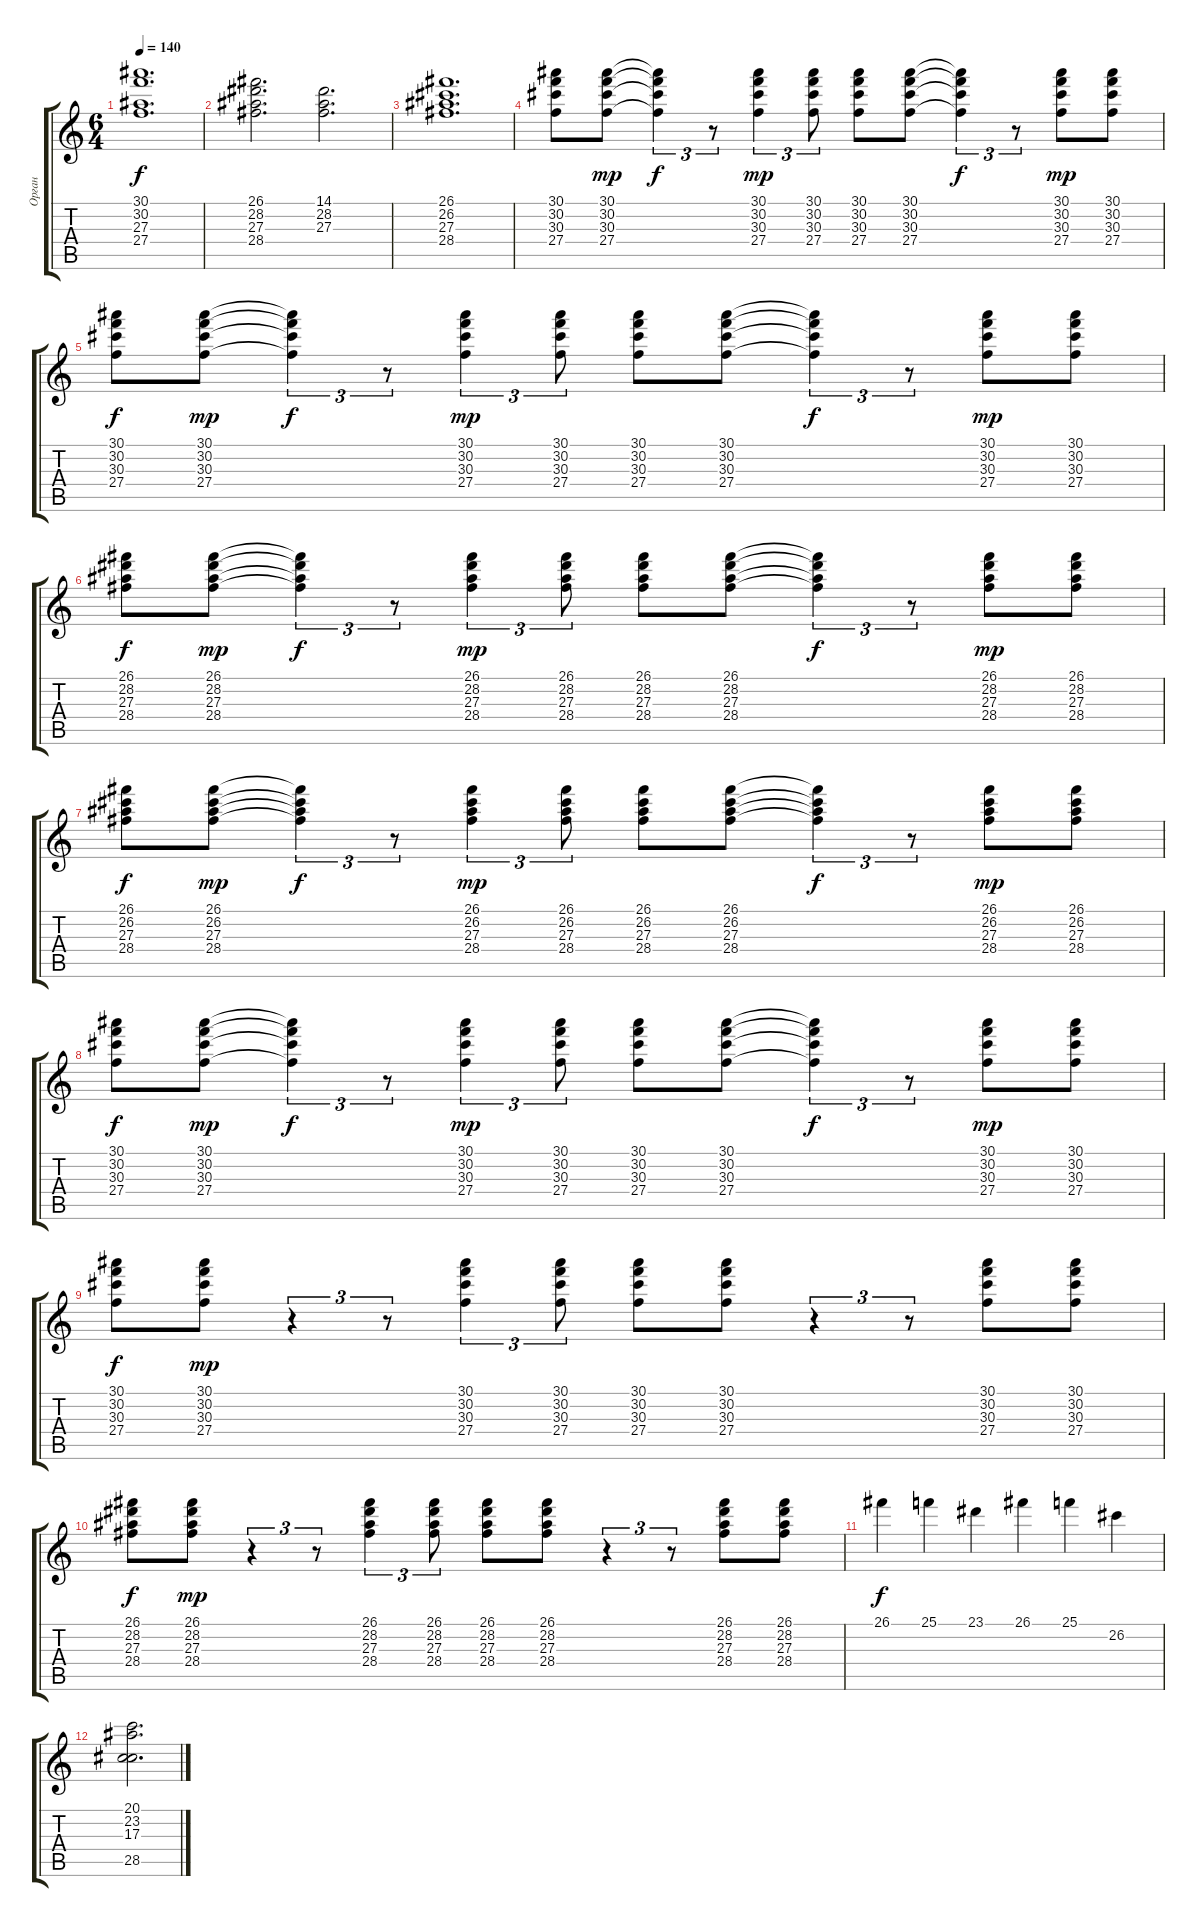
\track ("Орган" "Орган") {instrument rockorgan}
\staff {score tabs}
\tuning (E4 B3 G3 D3 A2 E2) {hide}
\ts (6 4)
\tempo 140
\clef g2
\ks c
(30.1 30.2 27.3 27.4).1{d dy f} |
(26.1 28.2 27.3 28.4).2{d} (14.1 28.2 27.3).2{d} |
(26.1 26.2 27.3 28.4).1{d} |
(30.1 30.2 30.3 27.4).8 (30.1 30.2 30.3 27.4).8{dy mp} (30.1{t} 30.2{t} 30.3{t} 27.4{t}).4{tu (3 2) dy f} r.8{tu (3 2)} (30.1 30.2 30.3 27.4).4{tu (3 2) dy mp} (30.1 30.2 30.3 27.4).8{tu (3 2)} (30.1 30.2 30.3 27.4).8 (30.1 30.2 30.3 27.4).8 (30.1{t} 30.2{t} 30.3{t} 27.4{t}).4{tu (3 2) dy f} r.8{tu (3 2)} (30.1 30.2 30.3 27.4).8{dy mp} (30.1 30.2 30.3 27.4).8 |
(30.1 30.2 30.3 27.4).8{dy f} (30.1 30.2 30.3 27.4).8{dy mp} (30.1{t} 30.2{t} 30.3{t} 27.4{t}).4{tu (3 2) dy f} r.8{tu (3 2)} (30.1 30.2 30.3 27.4).4{tu (3 2) dy mp} (30.1 30.2 30.3 27.4).8{tu (3 2)} (30.1 30.2 30.3 27.4).8 (30.1 30.2 30.3 27.4).8 (30.1{t} 30.2{t} 30.3{t} 27.4{t}).4{tu (3 2) dy f} r.8{tu (3 2)} (30.1 30.2 30.3 27.4).8{dy mp} (30.1 30.2 30.3 27.4).8 |
(26.1 28.2 27.3 28.4).8{dy f} (26.1 28.2 27.3 28.4).8{dy mp} (26.1{t} 28.2{t} 27.3{t} 28.4{t}).4{tu (3 2) dy f} r.8{tu (3 2)} (26.1 28.2 27.3 28.4).4{tu (3 2) dy mp} (26.1 28.2 27.3 28.4).8{tu (3 2)} (26.1 28.2 27.3 28.4).8 (26.1 28.2 27.3 28.4).8 (26.1{t} 28.2{t} 27.3{t} 28.4{t}).4{tu (3 2) dy f} r.8{tu (3 2)} (26.1 28.2 27.3 28.4).8{dy mp} (26.1 28.2 27.3 28.4).8 |
(26.1 26.2 27.3 28.4).8{dy f} (26.1 26.2 27.3 28.4).8{dy mp} (26.1{t} 26.2{t} 27.3{t} 28.4{t}).4{tu (3 2) dy f} r.8{tu (3 2)} (26.1 26.2 27.3 28.4).4{tu (3 2) dy mp} (26.1 26.2 27.3 28.4).8{tu (3 2)} (26.1 26.2 27.3 28.4).8 (26.1 26.2 27.3 28.4).8 (26.1{t} 26.2{t} 27.3{t} 28.4{t}).4{tu (3 2) dy f} r.8{tu (3 2)} (26.1 26.2 27.3 28.4).8{dy mp} (26.1 26.2 27.3 28.4).8 |
(30.1 30.2 30.3 27.4).8{dy f} (30.1 30.2 30.3 27.4).8{dy mp} (30.1{t} 30.2{t} 30.3{t} 27.4{t}).4{tu (3 2) dy f} r.8{tu (3 2)} (30.1 30.2 30.3 27.4).4{tu (3 2) dy mp} (30.1 30.2 30.3 27.4).8{tu (3 2)} (30.1 30.2 30.3 27.4).8 (30.1 30.2 30.3 27.4).8 (30.1{t} 30.2{t} 30.3{t} 27.4{t}).4{tu (3 2) dy f} r.8{tu (3 2)} (30.1 30.2 30.3 27.4).8{dy mp} (30.1 30.2 30.3 27.4).8 |
(30.1 30.2 30.3 27.4).8{dy f} (30.1 30.2 30.3 27.4).8{dy mp} r.4{tu (3 2)} r.8{tu (3 2)} (30.1 30.2 30.3 27.4).4{tu (3 2)} (30.1 30.2 30.3 27.4).8{tu (3 2)} (30.1 30.2 30.3 27.4).8 (30.1 30.2 30.3 27.4).8 r.4{tu (3 2)} r.8{tu (3 2)} (30.1 30.2 30.3 27.4).8 (30.1 30.2 30.3 27.4).8 |
(26.1 28.2 27.3 28.4).8{dy f} (26.1 28.2 27.3 28.4).8{dy mp} r.4{tu (3 2)} r.8{tu (3 2)} (26.1 28.2 27.3 28.4).4{tu (3 2)} (26.1 28.2 27.3 28.4).8{tu (3 2)} (26.1 28.2 27.3 28.4).8 (26.1 28.2 27.3 28.4).8 r.4{tu (3 2)} r.8{tu (3 2)} (26.1 28.2 27.3 28.4).8 (26.1 28.2 27.3 28.4).8 |
26.1.4{dy f} 25.1.4 23.1.4 26.1.4 25.1.4 26.2.4 |
(20.1 23.2 17.3 28.5).2{d}
